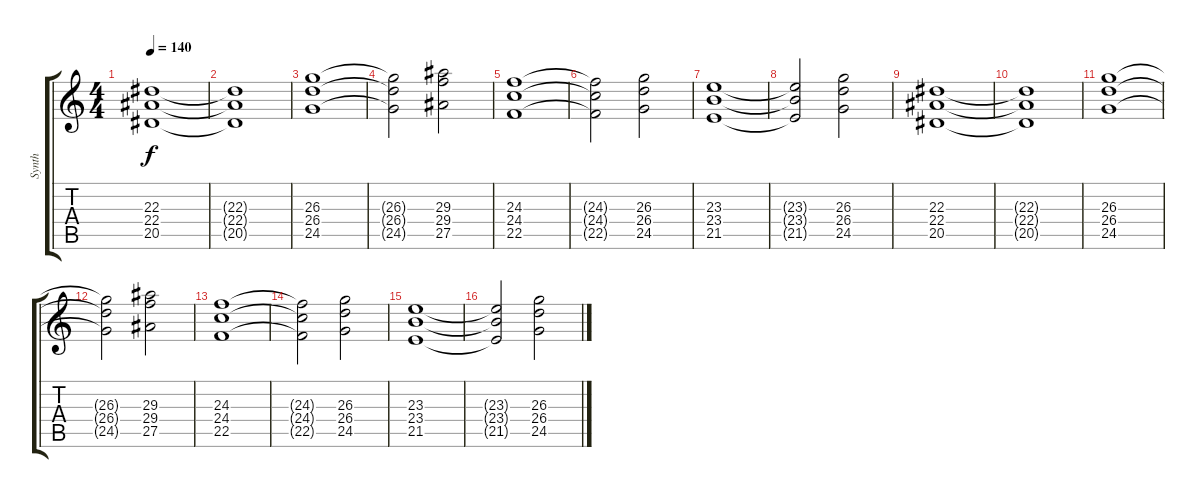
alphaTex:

\track ("Synth" "Synth") {instrument pad2warm}
\staff {score tabs}
\tuning (D4 A3 F3 C3 G2 C2) {hide}
\ts (4 4)
\tempo 140
\clef g2
\ks c
(22.3 22.4 20.5).1{dy f} |
(22.3{t} 22.4{t} 20.5{t}).1 |
(26.3 26.4 24.5).1 |
(26.3{t} 26.4{t} 24.5{t}).2 (29.3 29.4 27.5).2 |
(24.3 24.4 22.5).1 |
(24.3{t} 24.4{t} 22.5{t}).2 (26.3 26.4 24.5).2 |
(23.3 23.4 21.5).1 |
(23.3{t} 23.4{t} 21.5{t}).2 (26.3 26.4 24.5).2 |
(22.3 22.4 20.5).1 |
(22.3{t} 22.4{t} 20.5{t}).1 |
(26.3 26.4 24.5).1 |
(26.3{t} 26.4{t} 24.5{t}).2 (29.3 29.4 27.5).2 |
(24.3 24.4 22.5).1 |
(24.3{t} 24.4{t} 22.5{t}).2 (26.3 26.4 24.5).2 |
(23.3 23.4 21.5).1 |
(23.3{t} 23.4{t} 21.5{t}).2 (26.3 26.4 24.5).2
